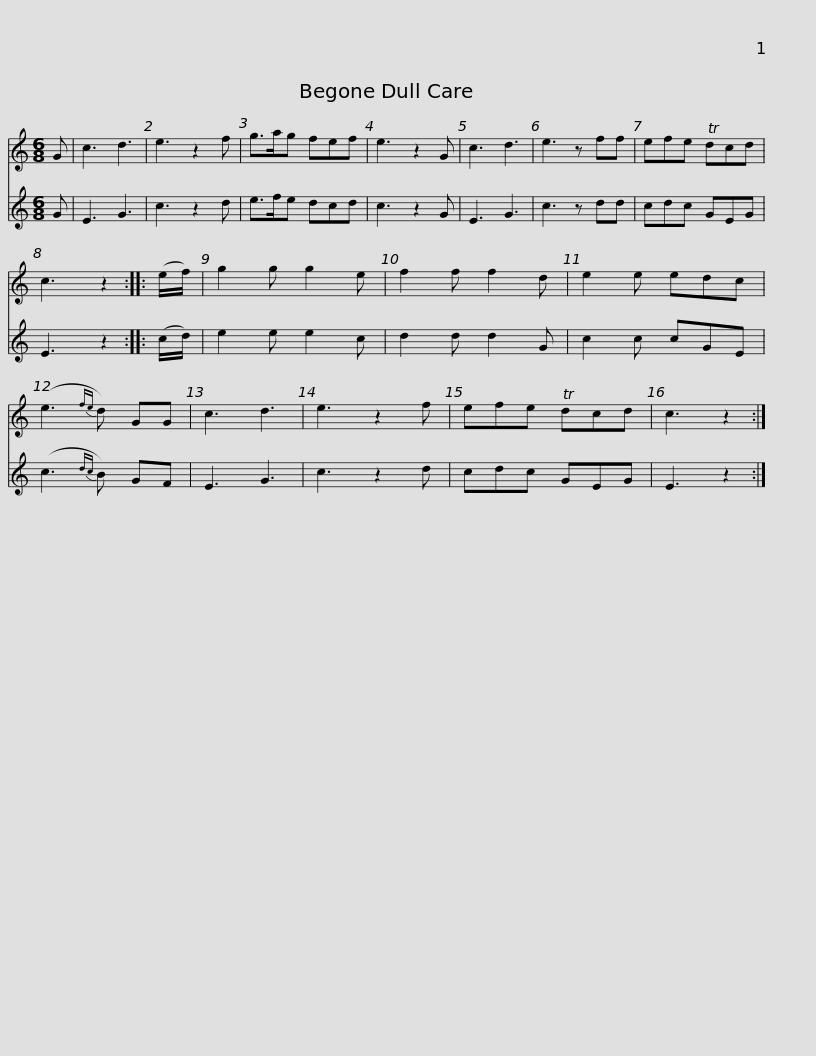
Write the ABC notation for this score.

X:1
%%score 1 2
L:1/8
M:6/8
I:linebreak $
K:C
V:1 treble
V:2 treble
V:1
 G | c3 d3 | e3 z2 f | g>ag fef | e3 z2 G | %5
 c3 d3 | e3 z ff | efe Tdcd | c3 z2 :: (e/f/) | %10
 g2 g g2 e |$ f2 f f2 d | e2 e edc | (e3{fe} d) GG | c3 d3 | %15
 e3 z2 f | efe Tdcd | c3 z2 :| %18
V:2
 G | E3 G3 | c3 z2 d | e>fe dcd | c3 z2 G | %5
 E3 G3 | c3 z dd | cdc GEG | E3 z2 :: (c/d/) | %10
 e2 e e2 c |$ d2 d d2 G | c2 c cGE | (c3{dc} B) GF | E3 G3 | %15
 c3 z2 d | cdc GEG | E3 z2 :| %18
